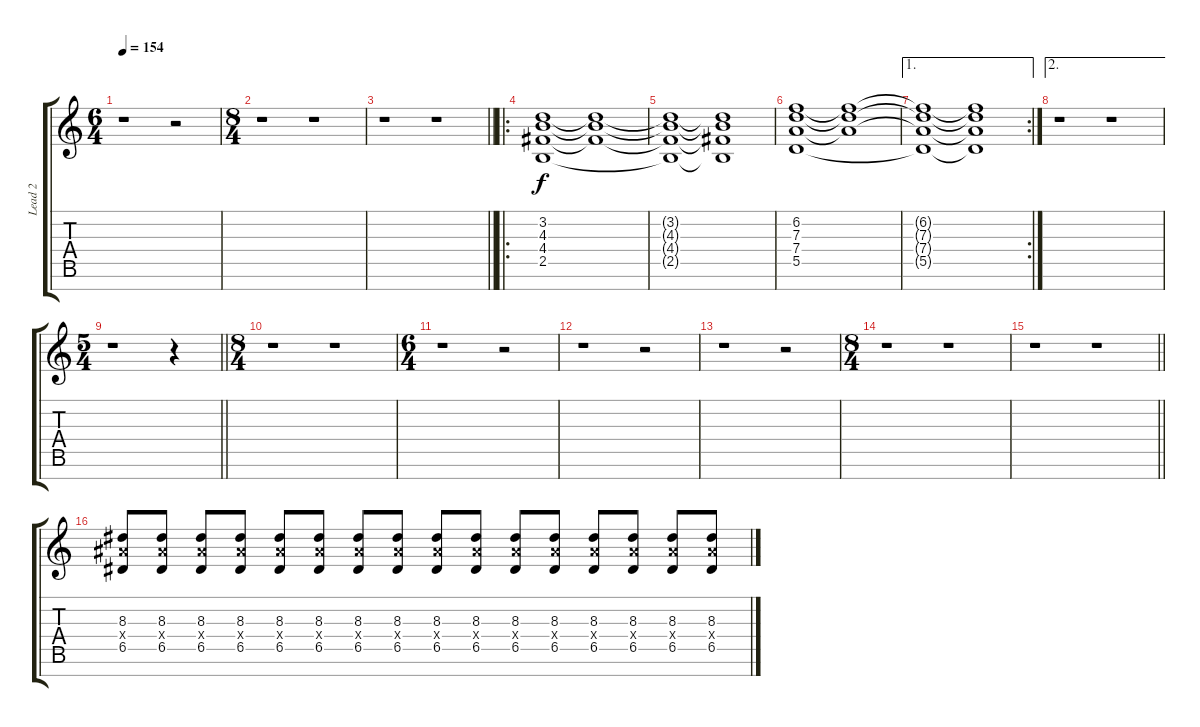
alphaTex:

\track ("Lead 2" "Lead 2") {instrument overdrivenguitar}
\staff {score tabs}
\tuning (E4 B3 G3 D3 A2 E2 B1) {hide}
\ts (6 4)
\tempo 154
\clef g2
\ks c
r.1{dy f} r.2 |
\ts (8 4)
r.1 r.1 |
\barLineRight lightlight
r.1 r.1 |
\ro
(3.2 4.3 4.4 2.5).1{instrument stringensemble1} (3.2{t} 4.3{t} 4.4{t}).1 |
(3.2{t} 4.3{t} 4.4{t} 2.5{t}).1 (3.2{t} 4.3{t} 4.4{t} 2.5{t}).1 |
(6.2 7.3 7.4 5.5).1 (6.2{t} 7.3{t} 7.4{t}).1 |
\ae 1
\rc 2
(6.2{t} 7.3{t} 7.4{t} 5.5{t}).1 (6.2{t} 7.3{t} 7.4{t} 5.5{t}).1 |
\ae 2
r.1 r.1 |
\ts (5 4)
\barLineRight lightlight
r.1 r.4 |
\ts (8 4)
r.1 r.1 |
\ts (6 4)
r.1 r.2 |
r.1 r.2 |
r.1 r.2 |
\ts (8 4)
r.1 r.1 |
\barLineRight lightlight
r.1 r.1 |
(8.3 8.4{x} 6.5).8{instrument overdrivenguitar} (8.3 8.4{x} 6.5).8 (8.3 8.4{x} 6.5).8 (8.3 8.4{x} 6.5).8 (8.3 8.4{x} 6.5).8 (8.3 8.4{x} 6.5).8 (8.3 8.4{x} 6.5).8 (8.3 8.4{x} 6.5).8 (8.3 8.4{x} 6.5).8 (8.3 8.4{x} 6.5).8 (8.3 8.4{x} 6.5).8 (8.3 8.4{x} 6.5).8 (8.3 8.4{x} 6.5).8 (8.3 8.4{x} 6.5).8 (8.3 8.4{x} 6.5).8 (8.3 8.4{x} 6.5).8
